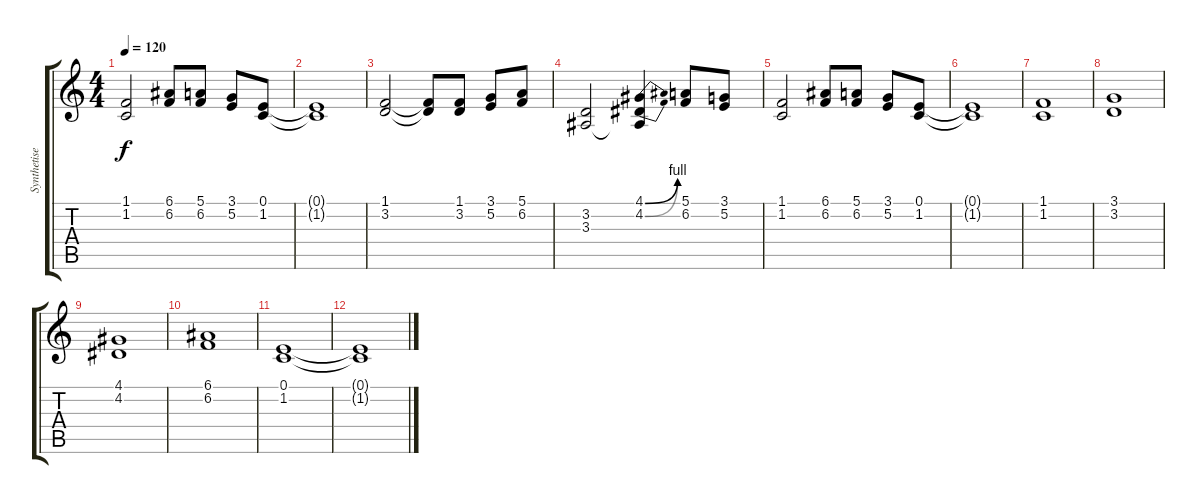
\track ("Synthetiseur (STUDIO)" "Synthetise") {instrument acousticgrandpiano}
\staff {score tabs}
\tuning (E4 B3 G3 D3 A2 E2) {hide}
\ts (4 4)
\tempo 120
\clef g2
\ks c
(1.1 1.2).2{dy f} (6.1 6.2).8 (5.1 6.2).8 (3.1 5.2).8 (0.1 1.2).8 |
(0.1{t} 1.2{t}).1 |
(1.1 3.2).2{instrument tremolostrings} (1.1{t} 3.2{t}).8 (1.1 3.2).8 (3.1 5.2).8 (5.1 6.2).8 |
(3.2 3.3).2 (4.1{be (bend 0 0 60 4)} 4.2{be (bend 0 0 60 4)} 3.3{t}).4 (5.1 6.2).8 (3.1 5.2).8 |
(1.1 1.2).2 (6.1 6.2).8 (5.1 6.2).8 (3.1 5.2).8 (0.1 1.2).8 |
(0.1{t} 1.2{t}).1 |
(1.1 1.2).1 |
(3.1 3.2).1 |
(4.1 4.2).1 |
(6.1 6.2).1 |
(0.1 1.2).1 |
(0.1{t} 1.2{t}).1
